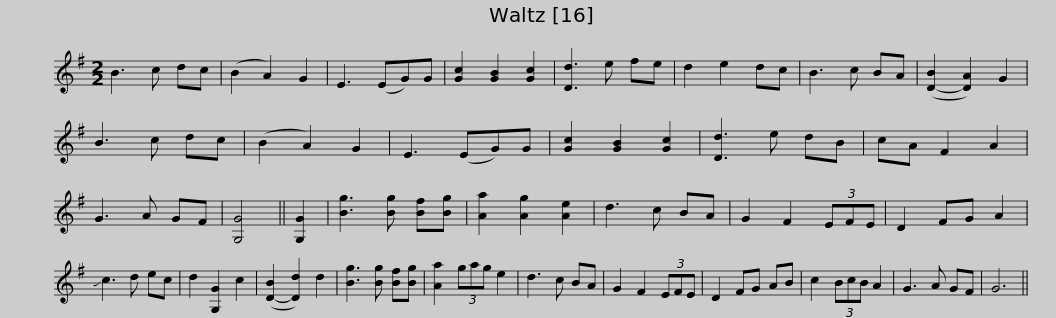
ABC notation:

X:1
L:1/8
M:2/2
I:linebreak $
K:G
V:1 treble
V:1
 B3 c dc | (B2 A2) G2 | E3 (EG)G | [Gc]2 [GB]2 [Gc]2 | [Dd]3 e fe | %5
 d2 e2 dc | B3 c BA | ([D-B]2 [DA]2) G2 | B3 c dc | (B2 A2) G2 |$ %10
 E3 (EG)G | [Gc]2 [GB]2 [Gc]2 | [Dd]3 e dB | cA F2 A2 | G3 A GF | %15
 [G,G]4 || [G,G]2 | [Bg]3 [Bg] [Bf][Bg] | [Aa]2 [Ag]2 [Ae]2 | d3 c BA | %20
 G2 F2 (3EFE |$ D2 FG A2 | !slide!c3 d ec | d2 [G,G]2 c2 | ([D-B]2 [Dd]2) d2 | %25
 [Bg]3 [Bg] [Bf][Bg] | [Aa]2 (3gag e2 | d3 c BA | G2 F2 (3EFE | D2 FG AB |$ %30
 c2 (3BcB A2 | G3 A GF | G6 || %33
